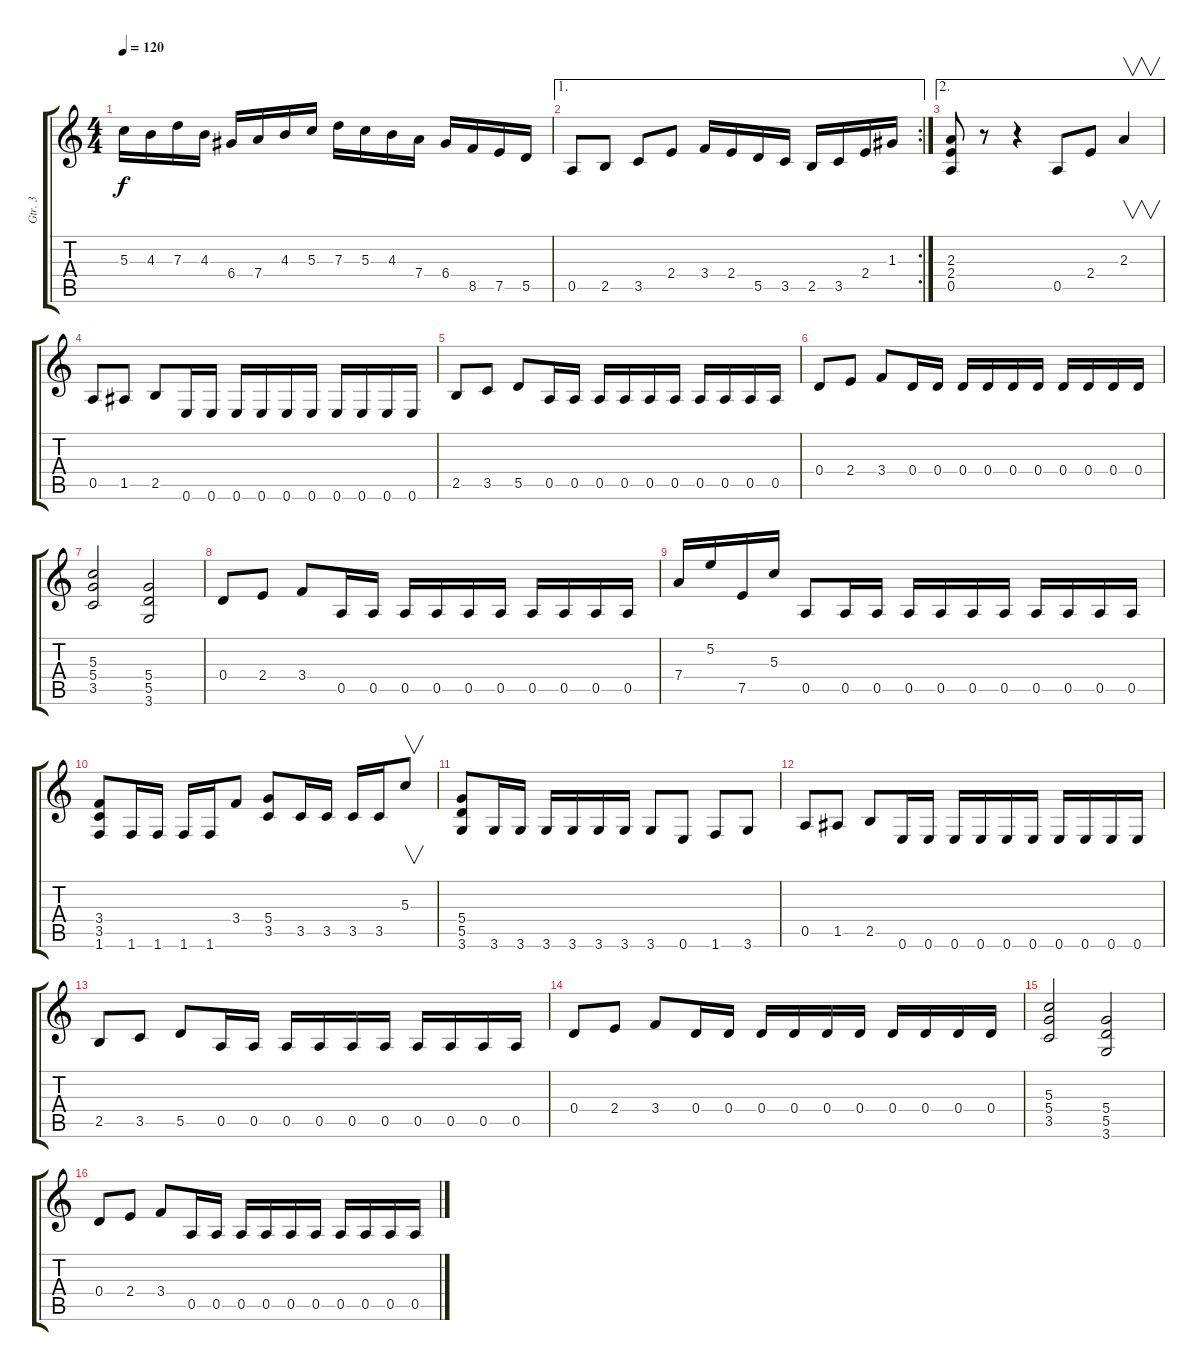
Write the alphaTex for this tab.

\track ("Gtr. 3" "Gtr. 3") {instrument distortionguitar}
\staff {score tabs}
\tuning (E4 B3 G3 D3 A2 E2) {hide}
\ts (4 4)
\tempo 120
\clef g2
\ks c
5.3.16{dy f} 4.3.16 7.3.16 4.3.16 6.4.16 7.4.16 4.3.16 5.3.16 7.3.16 5.3.16 4.3.16 7.4.16 6.4.16 8.5.16 7.5.16 5.5.16 |
\ae 1
\rc 2
0.5.8 2.5.8 3.5.8 2.4.8 3.4.16 2.4.16 5.5.16 3.5.16 2.5.16 3.5.16 2.4.16 1.3.16 |
\ae 2
(2.3 2.4 0.5).8 r.8 r.4 0.5.8 2.4.8 2.3.4{v} |
0.5.8 1.5.8 2.5.8 0.6.16 0.6.16 0.6.16 0.6.16 0.6.16 0.6.16 0.6.16 0.6.16 0.6.16 0.6.16 |
2.5.8 3.5.8 5.5.8 0.5.16 0.5.16 0.5.16 0.5.16 0.5.16 0.5.16 0.5.16 0.5.16 0.5.16 0.5.16 |
0.4.8 2.4.8 3.4.8 0.4.16 0.4.16 0.4.16 0.4.16 0.4.16 0.4.16 0.4.16 0.4.16 0.4.16 0.4.16 |
(5.3 5.4 3.5).2 (5.4 5.5 3.6).2 |
0.4.8 2.4.8 3.4.8 0.5.16 0.5.16 0.5.16 0.5.16 0.5.16 0.5.16 0.5.16 0.5.16 0.5.16 0.5.16 |
7.4.16 5.2.16 7.5.16 5.3.16 0.5.8 0.5.16 0.5.16 0.5.16 0.5.16 0.5.16 0.5.16 0.5.16 0.5.16 0.5.16 0.5.16 |
(3.4 3.5 1.6).8 1.6.16 1.6.16 1.6.16 1.6.16 3.4.8 (5.4 3.5).8 3.5.16 3.5.16 3.5.16 3.5.16 5.3.8{v} |
(5.4 5.5 3.6).8 3.6.16 3.6.16 3.6.16 3.6.16 3.6.16 3.6.16 3.6.8 0.6.8 1.6.8 3.6.8 |
0.5.8 1.5.8 2.5.8 0.6.16 0.6.16 0.6.16 0.6.16 0.6.16 0.6.16 0.6.16 0.6.16 0.6.16 0.6.16 |
2.5.8 3.5.8 5.5.8 0.5.16 0.5.16 0.5.16 0.5.16 0.5.16 0.5.16 0.5.16 0.5.16 0.5.16 0.5.16 |
0.4.8 2.4.8 3.4.8 0.4.16 0.4.16 0.4.16 0.4.16 0.4.16 0.4.16 0.4.16 0.4.16 0.4.16 0.4.16 |
(5.3 5.4 3.5).2 (5.4 5.5 3.6).2 |
0.4.8 2.4.8 3.4.8 0.5.16 0.5.16 0.5.16 0.5.16 0.5.16 0.5.16 0.5.16 0.5.16 0.5.16 0.5.16
